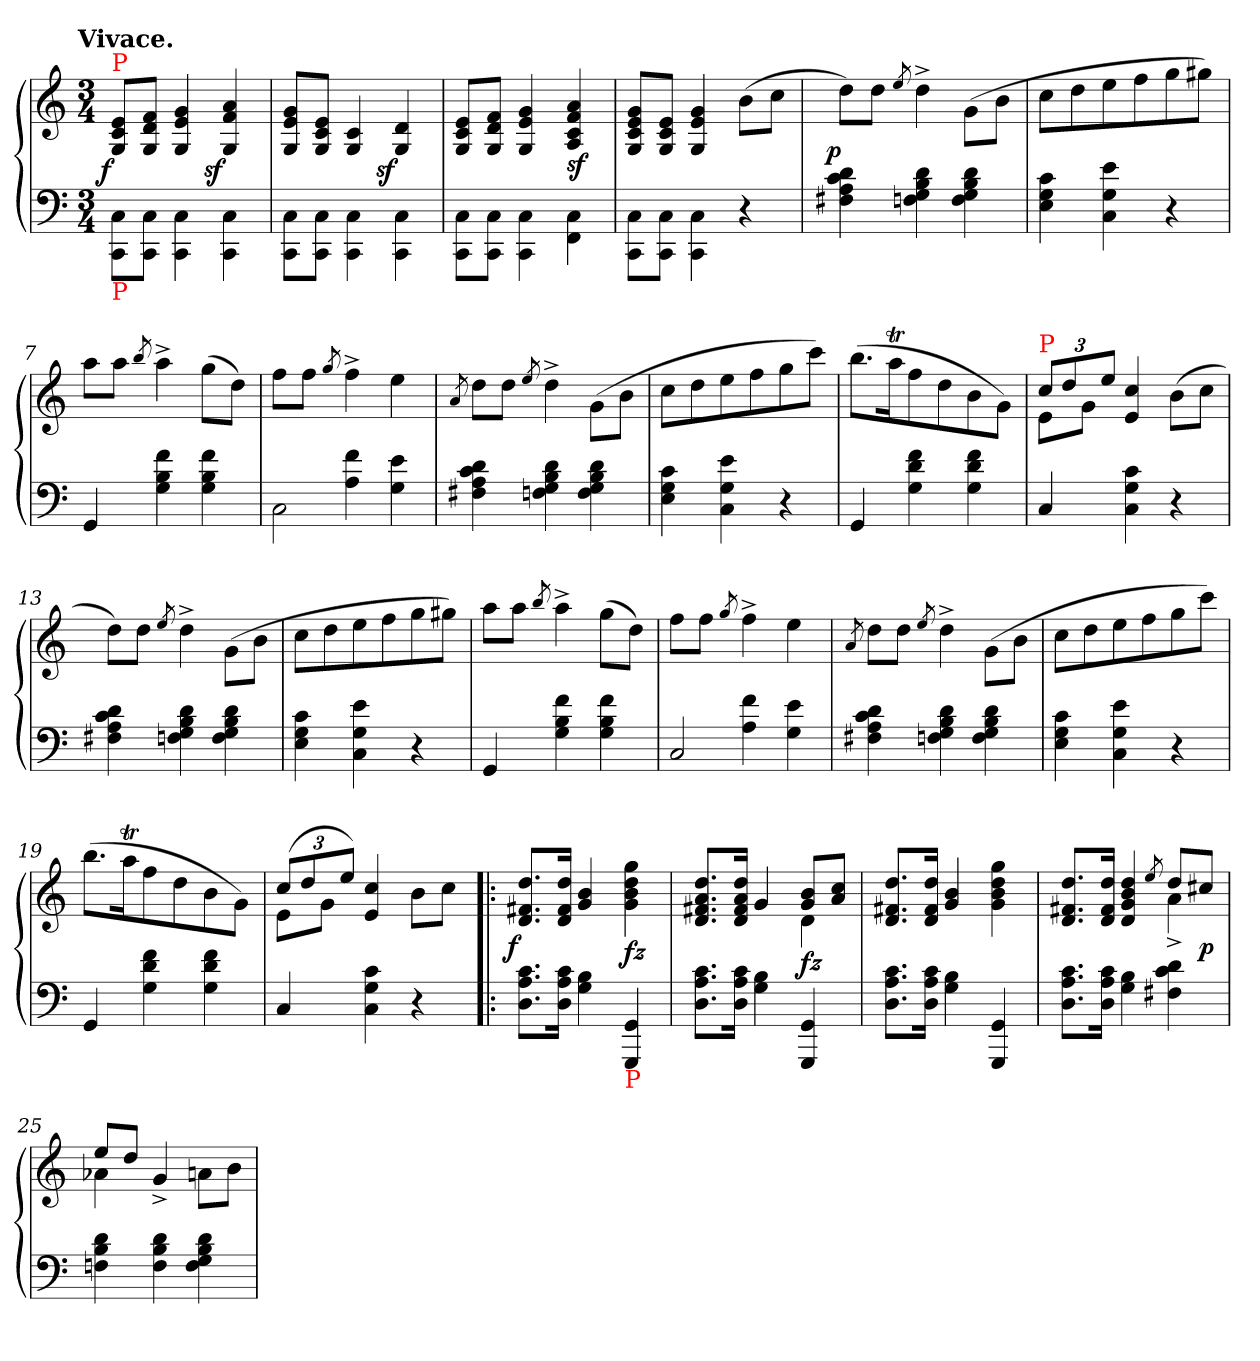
**kern	**kern	**dynam
*part1	*part1	*part1
*staff2	*staff1	*staff1/2
*clefF4	*clefG2	*
*k[]	*k[]	*
!!LO:TX:omd:t=Vivace.
*M3/4	*M3/4	*
*MM168	*MM168	*
=1	=1	=1
!	!LO:TX:a:color=red:t=P	!
!LO:TX:b:color=red:t=P	!	!
!	!	!LO:DY:rj
8C\ 8CC\L	8e/ 8c/ 8G/L	f
8C\ 8CC\J	8f/ 8d/ 8G/J	.
4C\ 4CC\	4g/ 4e/ 4G/	.
!	!	!LO:DY:rj
4C\ 4CC\	4a/ 4f/ 4G/	sf
=2	=2	=2
8C\ 8CC\L	8g/ 8e/ 8G/L	.
8C\ 8CC\J	8e/ 8c/ 8G/J	.
4C\ 4CC\	4c/ 4G/	.
!	!	!LO:DY:rj
4C\ 4CC\	4d/ 4G/	sf
=3	=3	=3
8C\ 8CC\L	8e/ 8c/ 8G/L	.
8C\ 8CC\J	8f/ 8d/ 8G/J	.
4C\ 4CC\	4g/ 4e/ 4G/	.
4C\ 4FF\	4a/ 4f/ 4c/ 4A/	sf
=4	=4	=4
8C\ 8CC\L	8g/ 8e/ 8c/ 8G/L	.
8C\ 8CC\J	8e/ 8c/ 8G/J	.
4C\ 4CC\	4g/ 4e/ 4G/	.
4r	(>8b\L	.
.	8ccJ	.
=5	=5	=5
!	!	!LO:DY:rj
4d 4c 4A 4F#X	8ddL)	p
.	8ddJ	.
.	8qee/	.
4d 4B 4G 4Fn	4dd^<	.
4d 4B 4G 4F	(>8g\L	.
.	8bJ	.
=6	=6	=6
4c 4G 4E	8ccL	.
.	8dd	.
4e 4G 4C	8ee	.
.	8ff	.
4r	8gg	.
.	8gg#XJ)	.
=7	=7	=7
4GG	8aaL	.
.	8aaJ	.
.	8qbb/	.
4f 4B 4G	4aa^<	.
4f 4B 4G	(>8ggL	.
.	8ddJ)	.
=8	=8	=8
*^	*	*
4ryy	2C	8ffL	.
.	.	8ffJ	.
.	.	8qgg/	.
4f\ 4A\	.	4ff^<	.
4e\ 4G\	4ryy	4ee	.
*v	*v	*	*
=9	=9	=9
.	8qa/	.
4d 4c 4A 4F#X	8ddL	.
.	8ddJ	.
.	8qee/	.
4d 4B 4G 4Fn	4dd^<	.
4d 4B 4G 4F	(>8g\L	.
.	8bJ	.
=10	=10	=10
4c 4G 4E	8ccL	.
.	8dd	.
4e 4G 4C	8ee	.
.	8ff	.
4r	8gg	.
.	8cccJ)	.
=11	=11	=11
4GG	(>8.bbL	.
.	16aaTk	.
4f 4d 4G	8ff	.
.	8dd	.
4f 4d 4G	8b	.
.	8gJ)	.
=12	=12	=12
*	*Xbrackettup	*
*	*^	*
!	!LO:TX:a:color=red:t=P	!	!
4C	12ccL	8eL	.
.	12dd	.	.
.	.	8gJ	.
.	12eeJ	.	.
4c 4G 4C	4cc 4e	4ryy	.
4r	(>8b\L	4ryy	.
.	8ccJ	.	.
*	*v	*v	*
=13	=13	=13
4d 4c 4A 4F#X	8ddL)	.
.	8ddJ	.
.	8qee/	.
4d 4B 4G 4Fn	4dd^<	.
4d 4B 4G 4F	(>8g\L	.
.	8bJ	.
=14	=14	=14
4c 4G 4E	8ccL	.
.	8dd	.
4e 4G 4C	8ee	.
.	8ff	.
4r	8gg	.
.	8gg#XJ)	.
=15	=15	=15
4GG	8aaL	.
.	8aaJ	.
.	8qbb/	.
4f 4B 4G	4aa^<	.
4f 4B 4G	(>8ggL	.
.	8ddJ)	.
=16	=16	=16
*^	*	*
2C/	4ryy	8ffL	.
.	.	8ffJ	.
.	.	8qgg/	.
.	4f\ 4A\	4ff^<	.
4ryy	4e\ 4G\	4ee	.
*v	*v	*	*
=17	=17	=17
.	8qa/	.
4d 4c 4A 4F#X	8ddL	.
.	8ddJ	.
.	8qee/	.
4d 4B 4G 4Fn	4dd^<	.
4d 4B 4G 4F	(>8g\L	.
.	8bJ	.
=18	=18	=18
4c 4G 4E	8ccL	.
.	8dd	.
4e 4G 4C	8ee	.
.	8ff	.
4r	8gg	.
.	8cccJ)	.
=19	=19	=19
4GG	(>8.bbL	.
.	16aaTk	.
4f 4d 4G	8ff	.
.	8dd	.
4f 4d 4G	8b	.
.	8gJ)	.
=20	=20	=20
*	*^	*
4C	(>12ccL	8eL	.
.	12dd	.	.
.	.	8gJ	.
.	12eeJ)	.	.
4c 4G 4C	4cc 4e	4ryy	.
4r	8bL	4ryy	.
.	8ccJ	.	.
*	*v	*v	*
=21!|:	=21!|:	=21!|:
!	!	!LO:DY:rj
8.c 8.A 8.DL	8.dd 8.f#X 8.dL	f
16c 16A 16DJk	16dd 16f# 16dJk	.
4B 4G	4b 4g	.
!LO:TX:b:color=red:t=P	!	!
4GG 4GGG	4gg 4dd 4b 4g	fz
=22	=22	=22
*	*^	*
8.c 8.A 8.DL	8.dd 8.a 8.f#X 8.dL	4ryy	.
16c 16A 16DJk	16dd 16a 16f# 16dJk	.	.
4B 4G	4g	4ryy	.
4GG 4GGG	8b 8gL	4d	fz
.	8cc 8aJ	.	.
*	*v	*v	*
=23	=23	=23
8.c 8.A 8.DL	8.dd 8.f#X 8.dL	.
16c 16A 16DJk	16dd 16f# 16dJk	.
4B 4G	4b 4g	.
4GG 4GGG	4gg 4dd 4b 4g	.
=24	=24	=24
*	*^	*
8.c 8.A 8.DL	8.dd 8.f#X 8.dL	4ryy	.
16c 16A 16DJk	16dd 16f# 16dJk	.	.
4B 4G	4dd 4b 4g 4d	4ryy	.
.	8qee/	.	.
4d 4c 4F#X	8ddL	4a^<	.
.	8cc#XJ	.	p
=25	=25	=25	=25
4d 4B 4Fn	8eeL	4a-X	.
.	8ddJ	.	.
4d 4B 4F	4g^<	4ryy	.
4d 4B 4G 4F	8an\L	4ryy	.
.	8bJ	.	.
*	*v	*v	*
=	=	=
*-	*-	*-
